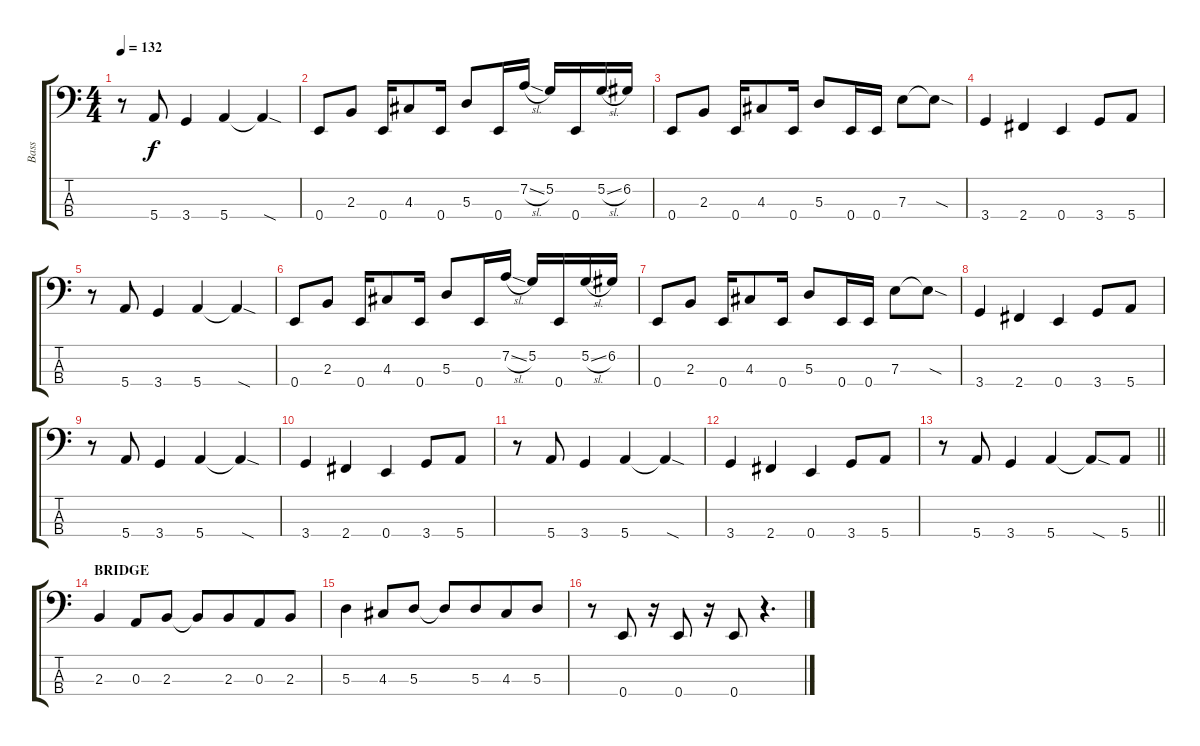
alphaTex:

\track ("Bass" "Bass") {instrument electricbassfinger}
\staff {score tabs}
\tuning (G2 D2 A1 E1) {hide}
\ts (4 4)
\tempo 132
\clef f4
\ks c
r.8{dy f} 5.4.8 3.4.4 5.4.4 5.4{sod t}.4 |
0.4.8 2.3.8 0.4.16 4.3.8 0.4.16 5.3.8 0.4.16 7.2{sl}.16 5.2.16 0.4.16 5.2{sl}.16 6.2.16 |
0.4.8 2.3.8 0.4.16 4.3.8 0.4.16 5.3.8 0.4.16 0.4.16 7.3.8 7.3{sod t}.8 |
3.4.4 2.4.4 0.4.4 3.4.8 5.4.8 |
r.8 5.4.8 3.4.4 5.4.4 5.4{sod t}.4 |
0.4.8 2.3.8 0.4.16 4.3.8 0.4.16 5.3.8 0.4.16 7.2{sl}.16 5.2.16 0.4.16 5.2{sl}.16 6.2.16 |
0.4.8 2.3.8 0.4.16 4.3.8 0.4.16 5.3.8 0.4.16 0.4.16 7.3.8 7.3{sod t}.8 |
3.4.4 2.4.4 0.4.4 3.4.8 5.4.8 |
r.8 5.4.8 3.4.4 5.4.4 5.4{sod t}.4 |
3.4.4 2.4.4 0.4.4 3.4.8 5.4.8 |
r.8 5.4.8 3.4.4 5.4.4 5.4{sod t}.4 |
3.4.4 2.4.4 0.4.4 3.4.8 5.4.8 |
\barLineRight lightlight
r.8 5.4.8 3.4.4 5.4.4 5.4{sod t}.8 5.4.8 |
\section ("" "BRIDGE")
2.3.4 0.3.8 2.3.8 2.3{t}.8 2.3.8{beam merge} 0.3.8 2.3.8 |
5.3.4 4.3.8 5.3.8 5.3{t}.8 5.3.8{beam merge} 4.3.8 5.3.8 |
r.8 0.4.8 r.16 0.4.8 r.16 0.4.8 r.4{d}
